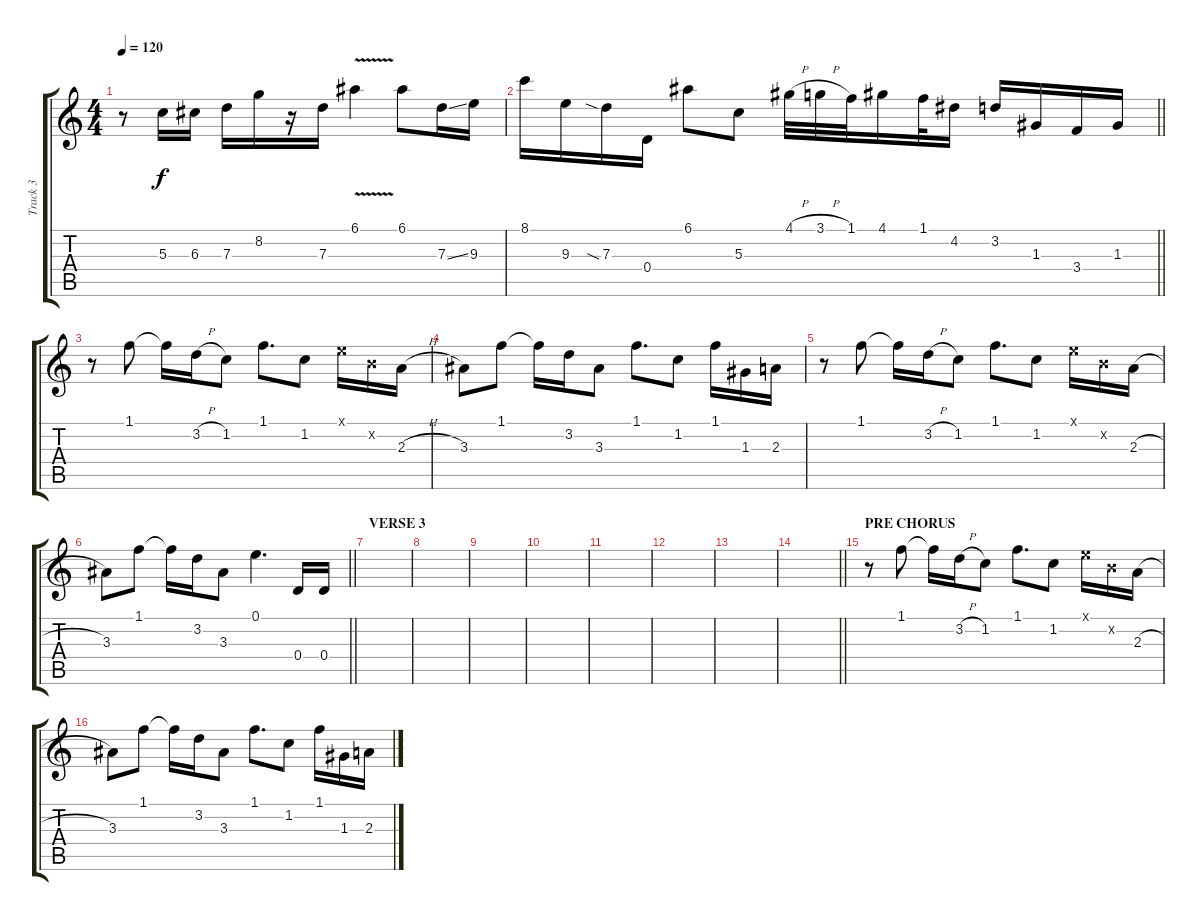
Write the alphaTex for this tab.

\track ("Track 3" "Track 3") {instrument electricguitarclean}
\staff {score tabs}
\tuning (E4 B3 G3 D3 A2 E2) {hide}
\ts (4 4)
\tempo 120
\clef g2
\ks c
r.8{dy f} 5.3.16 6.3.16 7.3.16 8.2.16 r.16 7.3.16 6.1{v}.4 6.1.8 7.3{ss}.16 9.3.16 |
\barLineRight lightlight
8.1.16 9.3.16 7.3{sia}.16 0.4.16 6.1.8 5.3.8 4.1{h}.32 3.1{h}.32 1.1.32 4.1.16 1.1.32 4.2.16 3.2.16 1.3.16 3.4.16 1.3.16 |
r.8 1.1.8 1.1{t}.16 3.2{h}.16 1.2.8 1.1.8{d} 1.2.8 0.1{x}.16 0.2{x}.16 2.3{h}.16 |
3.3.8 1.1.8 1.1{t}.16 3.2.16 3.3.8 1.1.8{d} 1.2.8 1.1.16 1.3.16 2.3.16 |
r.8 1.1.8 1.1{t}.16 3.2{h}.16 1.2.8 1.1.8{d} 1.2.8 0.1{x}.16 0.2{x}.16 2.3{h}.16 |
\barLineRight lightlight
3.3.8 1.1.8 1.1{t}.16 3.2.16 3.3.8 0.1.4{d} 0.4.16 0.4.16 |
\section ("" "VERSE 3")
|
|
|
|
|
|
|
\barLineRight lightlight
|
\section ("" "PRE CHORUS")
r.8 1.1.8 1.1{t}.16 3.2{h}.16 1.2.8 1.1.8{d} 1.2.8 0.1{x}.16 0.2{x}.16 2.3{h}.16 |
3.3.8 1.1.8 1.1{t}.16 3.2.16 3.3.8 1.1.8{d} 1.2.8 1.1.16 1.3.16 2.3.16
